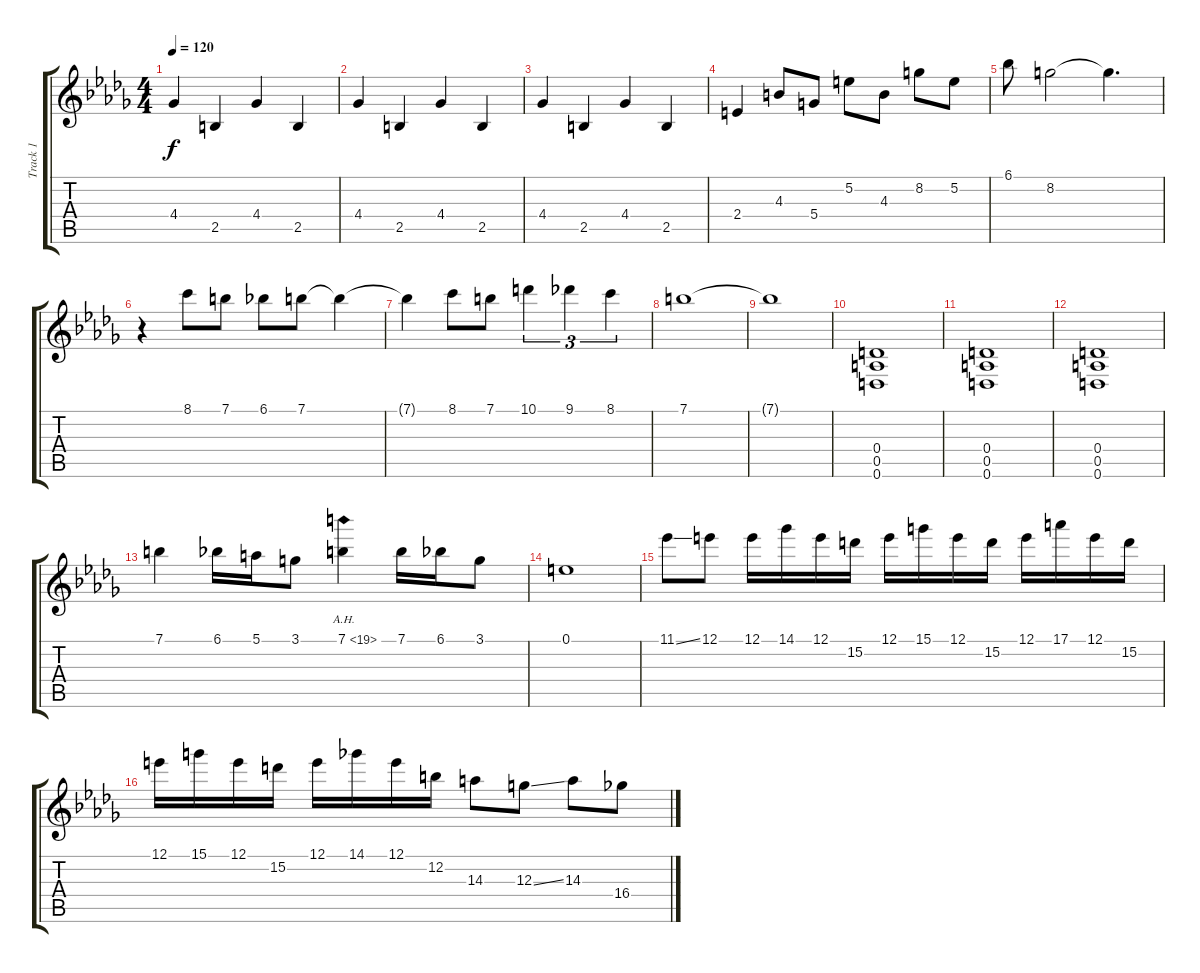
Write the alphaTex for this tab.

\track ("Track 1" "Track 1") {instrument distortionguitar}
\staff {score tabs}
\tuning (E4 B3 G3 D3 A2 D2) {hide}
\ts (4 4)
\tempo 120
\clef g2
\ks db
4.4.4{dy f} 2.5.4 4.4.4 2.5.4 |
4.4.4 2.5.4 4.4.4 2.5.4 |
4.4.4 2.5.4 4.4.4 2.5.4 |
2.4.4 4.3.8 5.4.8 5.2.8 4.3.8 8.2.8 5.2.8 |
6.1.8 8.2.2 8.2{t}.4{d} |
r.4 8.1.8 7.1.8 6.1.8 7.1.8 7.1{t}.4 |
7.1{t}.4 8.1.8 7.1.8 10.1.4{tu (3 2)} 9.1.4{tu (3 2)} 8.1.4{tu (3 2)} |
7.1.1 |
7.1{t}.1 |
(0.4 0.5 0.6).1 |
(0.4 0.5 0.6).1 |
(0.4 0.5 0.6).1 |
7.1.4 6.1.16 5.1.16 3.1.8 7.1{ah 12}.4 7.1.16 6.1.16 3.1.8 |
0.1.1 |
11.1{ss}.8 12.1.8 12.1.16 14.1.16 12.1.16 15.2.16 12.1.16 15.1.16 12.1.16 15.2.16 12.1.16 17.1.16 12.1.16 15.2.16 |
12.1.16 15.1.16 12.1.16 15.2.16 12.1.16 14.1.16 12.1.16 12.2.16 14.3.8 12.3{ss}.8 14.3.8 16.4.8
